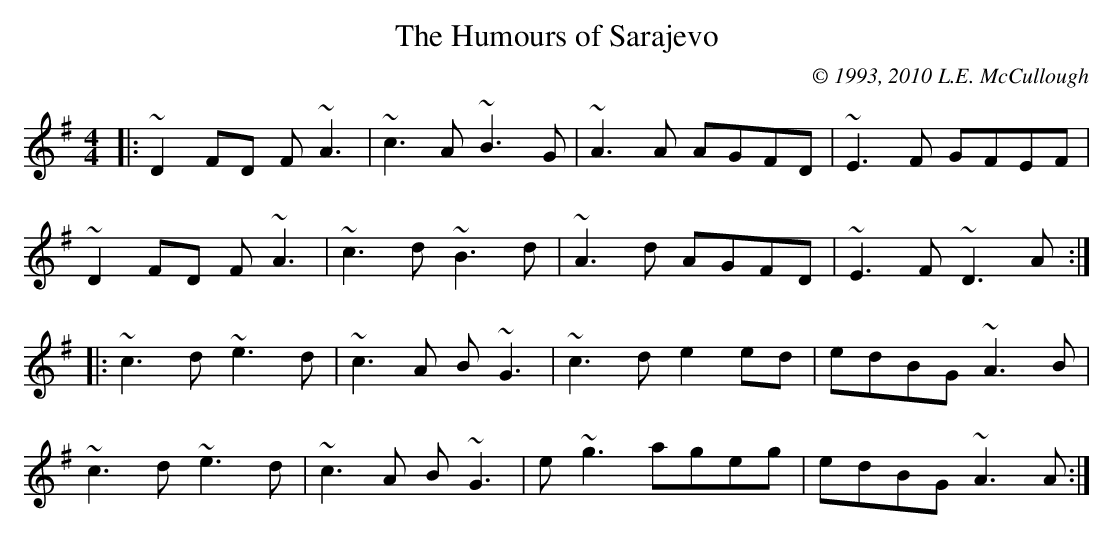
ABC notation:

X:1
T:The Humours of Sarajevo
C:© 1993, 2010 L.E. McCullough
M:4/4
L:1/8
K:Dmix
|:~D2FD F~A3|~c3A ~B3G|~A3 A AGFD|~E3F GFEF|
~D2FD F~A3|~c3d ~B3d|~A3d AGFD|~E3F ~D3A:|
|:~c3d ~e3d|~c3A B~G3|~c3d e2ed|edBG ~A3B|
~c3d ~e3d|~c3A B~G3|e~g3 ageg|edBG ~A3A:|
